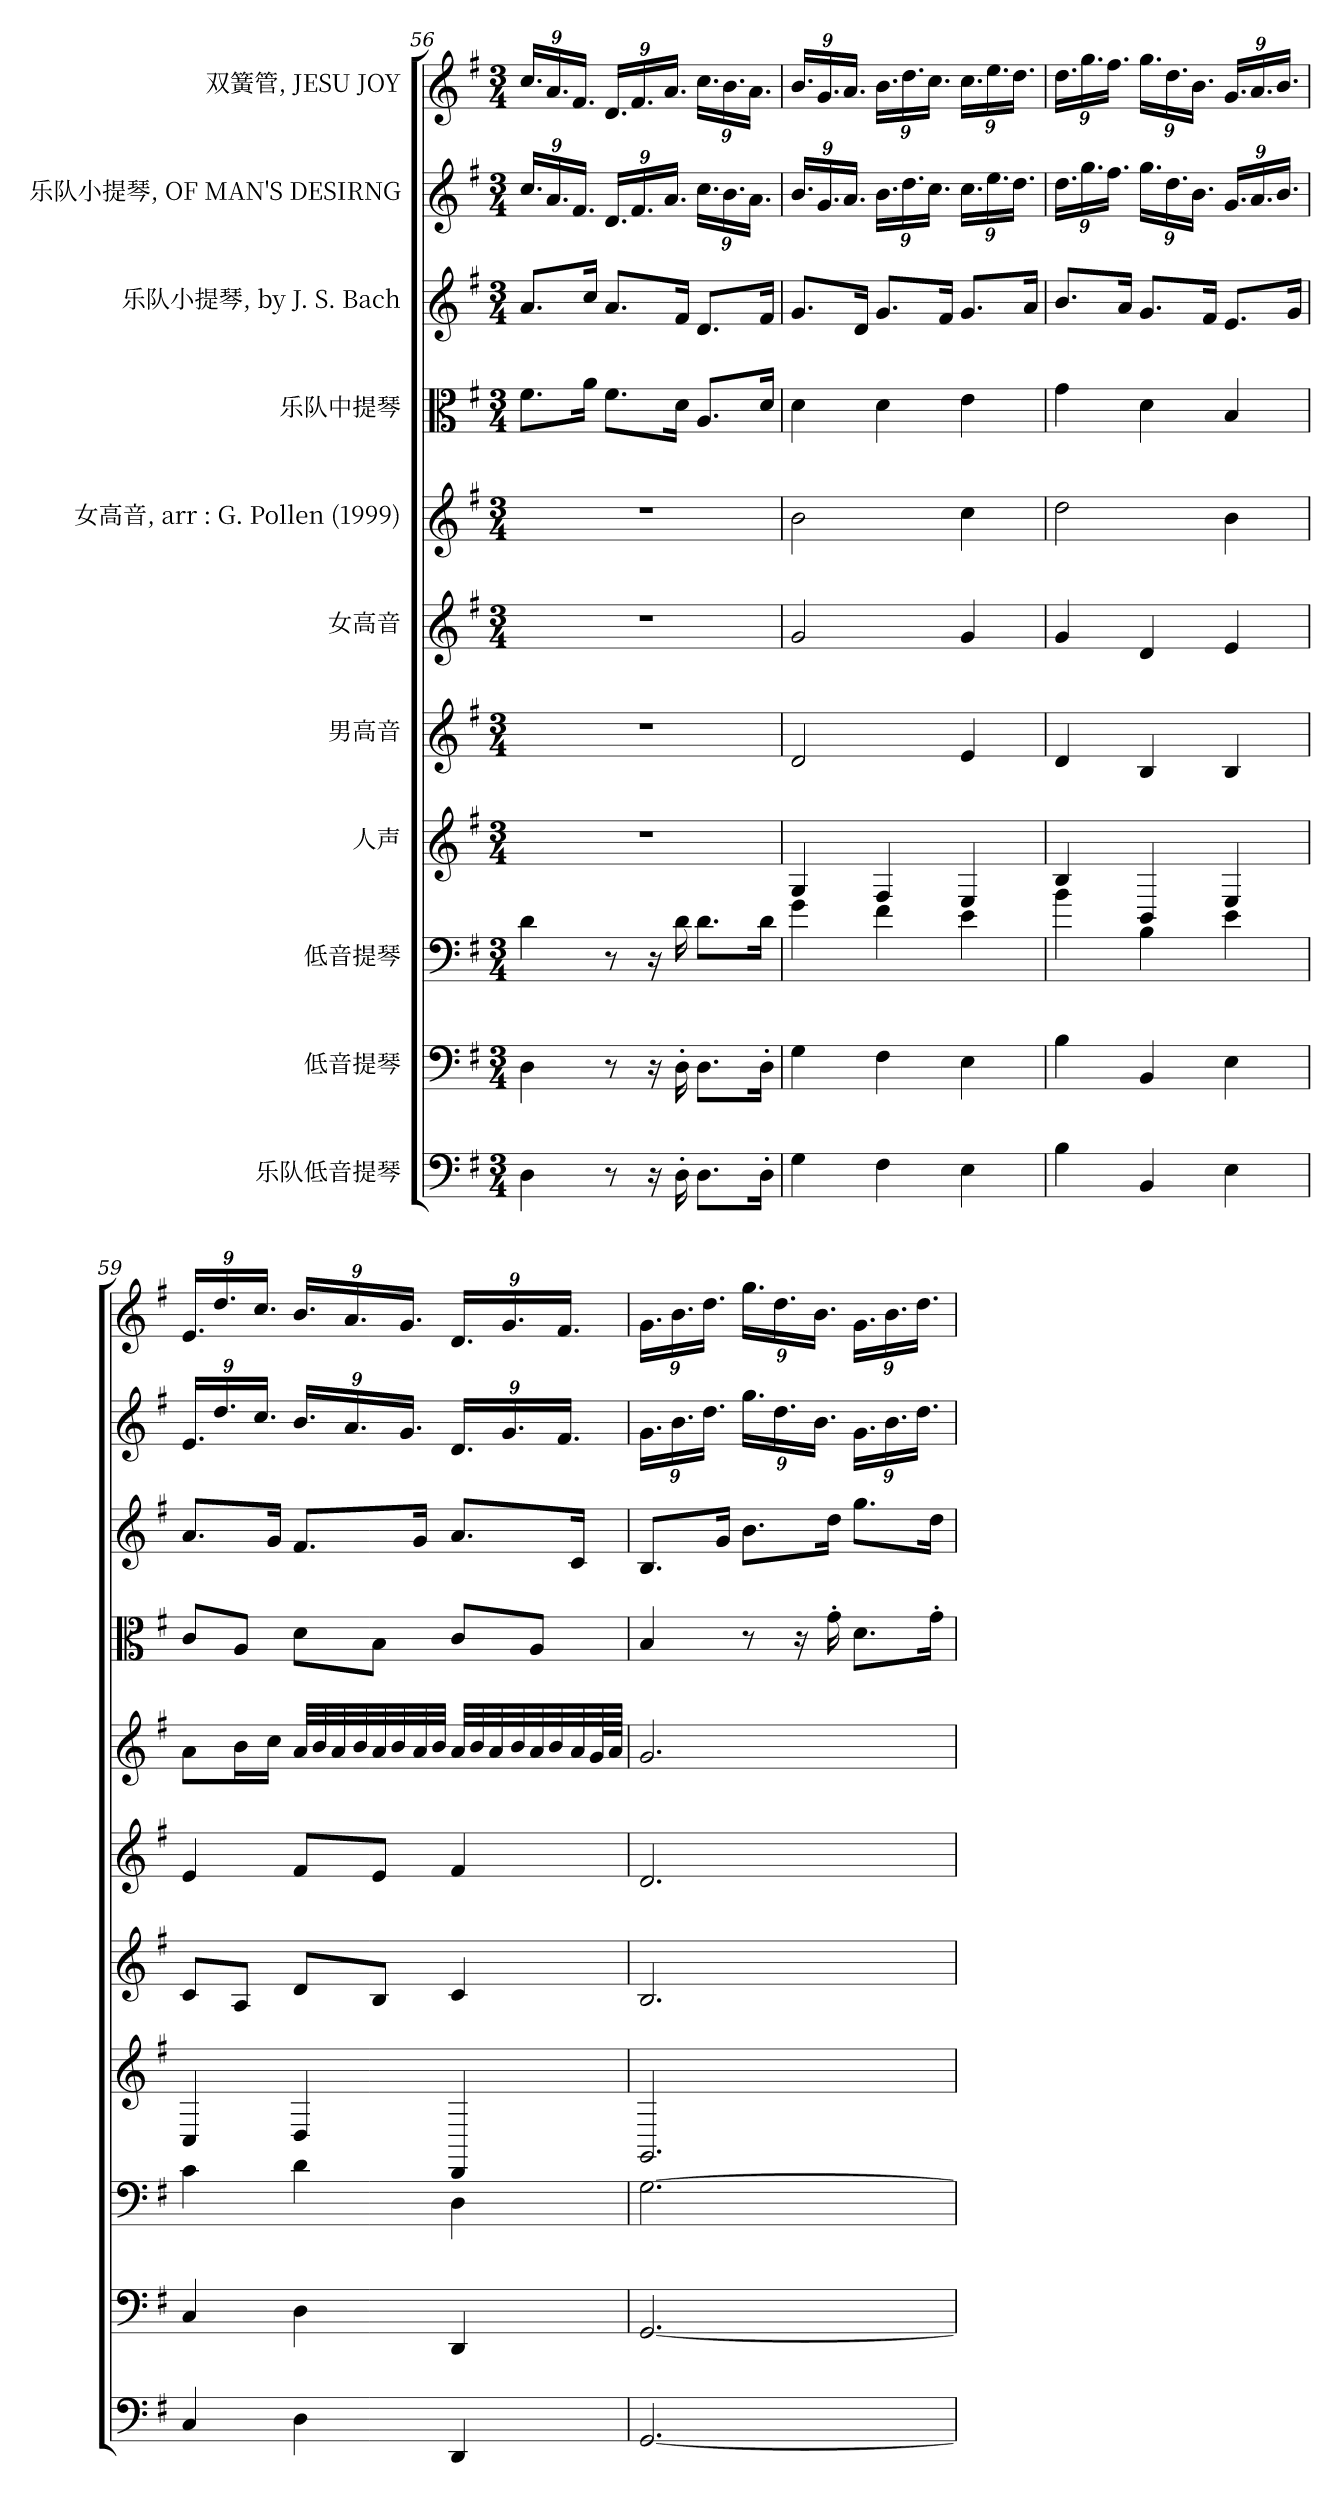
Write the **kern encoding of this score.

**kern	**kern	**kern	**kern	**kern	**kern	**kern	**kern	**kern	**kern	**kern
*part11	*part10	*part9	*part8	*part7	*part6	*part5	*part4	*part3	*part2	*part1
*staff11	*staff10	*staff9	*staff8	*staff7	*staff6	*staff5	*staff4	*staff3	*staff2	*staff1
*I"乐队低音提琴	*I"低音提琴	*I"低音提琴	*I"人声	*I"男高音	*I"女高音	*I"女高音, arr : G. Pollen (1999)	*I"乐队中提琴	*I"乐队小提琴, by J. S. Bach	*I"乐队小提琴, OF MAN'S DESIRNG	*I"双簧管, JESU JOY
!!LO:PB:g=z
*clefF4	*clefF4	*clefF4	*clefG2	*clefG2	*clefG2	*clefG2	*clefC3	*clefG2	*clefG2	*clefG2
*ITrd7c12	*ITrd7c12	*ITrd7c12	*	*	*	*	*	*	*	*
*k[f#]	*k[f#]	*k[f#]	*k[f#]	*k[f#]	*k[f#]	*k[f#]	*k[f#]	*k[f#]	*k[f#]	*k[f#]
*M3/4	*M3/4	*M3/4	*M3/4	*M3/4	*M3/4	*M3/4	*M3/4	*M3/4	*M3/4	*M3/4
*	*	*	*	*	*	*	*	*	*Xbrackettup	*Xbrackettup
=56	=56	=56	=56	=56	=56	=56	=56	=56	=56	=56
4DD\	4DD\	4D\	2.r	2.r	2.r	2.r	8.f#\L	8.a/L	18.cc/LL	18.cc/LL
.	.	.	.	.	.	.	.	.	18.a/	18.a/
.	.	.	.	.	.	.	.	.	18.f#/JJ	18.f#/JJ
.	.	.	.	.	.	.	16a\Jk	16cc/Jk	.	.
8r	8r	8r	.	.	.	.	8.f#\L	8.a/L	18.d/LL	18.d/LL
.	.	.	.	.	.	.	.	.	18.f#/	18.f#/
16r	16r	16r	.	.	.	.	.	.	.	.
.	.	.	.	.	.	.	.	.	18.a/JJ	18.a/JJ
16DD'\	16DD'\	16D\	.	.	.	.	16d\Jk	16f#/Jk	.	.
8.DD\L	8.DD\L	8.D\L	.	.	.	.	8.A/L	8.d/L	18.cc\LL	18.cc\LL
.	.	.	.	.	.	.	.	.	18.b\	18.b\
.	.	.	.	.	.	.	.	.	18.a\JJ	18.a\JJ
16DD'\Jk	16DD'\Jk	16D\Jk	.	.	.	.	16d/Jk	16f#/Jk	.	.
=57	=57	=57	=57	=57	=57	=57	=57	=57	=57	=57
4GG\	4GG\	4G\	4G/	2d/	2g/	2b\	4d\	8.g/L	18.b/LL	18.b/LL
.	.	.	.	.	.	.	.	.	18.g/	18.g/
.	.	.	.	.	.	.	.	.	18.a/JJ	18.a/JJ
.	.	.	.	.	.	.	.	16d/Jk	.	.
4FF#\	4FF#\	4F#\	4F#/	.	.	.	4d\	8.g/L	18.b\LL	18.b\LL
.	.	.	.	.	.	.	.	.	18.dd\	18.dd\
.	.	.	.	.	.	.	.	.	18.cc\JJ	18.cc\JJ
.	.	.	.	.	.	.	.	16f#/Jk	.	.
4EE\	4EE\	4E\	4E/	4e/	4g/	4cc\	4e\	8.g/L	18.cc\LL	18.cc\LL
.	.	.	.	.	.	.	.	.	18.ee\	18.ee\
.	.	.	.	.	.	.	.	.	18.dd\JJ	18.dd\JJ
.	.	.	.	.	.	.	.	16a/Jk	.	.
=58	=58	=58	=58	=58	=58	=58	=58	=58	=58	=58
4BB\	4BB\	4B\	4B/	4d/	4g/	2dd\	4g\	8.b/L	18.dd\LL	18.dd\LL
.	.	.	.	.	.	.	.	.	18.gg\	18.gg\
.	.	.	.	.	.	.	.	.	18.ff#\JJ	18.ff#\JJ
.	.	.	.	.	.	.	.	16a/Jk	.	.
4BBB/	4BBB/	4BB\	4BB/	4B/	4d/	.	4d\	8.g/L	18.gg\LL	18.gg\LL
.	.	.	.	.	.	.	.	.	18.dd\	18.dd\
.	.	.	.	.	.	.	.	.	18.b\JJ	18.b\JJ
.	.	.	.	.	.	.	.	16f#/Jk	.	.
4EE\	4EE\	4E\	4E/	4B/	4e/	4b\	4B/	8.e/L	18.g/LL	18.g/LL
.	.	.	.	.	.	.	.	.	18.a/	18.a/
.	.	.	.	.	.	.	.	.	18.b/JJ	18.b/JJ
.	.	.	.	.	.	.	.	16g/Jk	.	.
!!LO:PB:g=z
=59	=59	=59	=59	=59	=59	=59	=59	=59	=59	=59
4CC/	4CC/	4C\	4C/	8c/L	4e/	8a\L	8c/L	8.a/L	18.e/LL	18.e/LL
.	.	.	.	.	.	.	.	.	18.dd/	18.dd/
.	.	.	.	8A/J	.	16b\L	8A/J	.	.	.
.	.	.	.	.	.	.	.	.	18.cc/JJ	18.cc/JJ
.	.	.	.	.	.	16cc\JJ	.	16g/Jk	.	.
4DD\	4DD\	4D\	4D/	8d/L	8f#/L	32a/LLL	8d\L	8.f#/L	18.b/LL	18.b/LL
.	.	.	.	.	.	32b/	.	.	.	.
.	.	.	.	.	.	32a/	.	.	.	.
.	.	.	.	.	.	.	.	.	18.a/	18.a/
.	.	.	.	.	.	32b/	.	.	.	.
.	.	.	.	8B/J	8e/J	32a/	8B\J	.	.	.
.	.	.	.	.	.	32b/	.	.	.	.
.	.	.	.	.	.	.	.	.	18.g/JJ	18.g/JJ
.	.	.	.	.	.	32a/	.	16g/Jk	.	.
.	.	.	.	.	.	32b/JJJ	.	.	.	.
4DDD/	4DDD/	4DD\	4DD/	4c/	4f#/	32a/LLL	8c/L	8.a/L	18.d/LL	18.d/LL
.	.	.	.	.	.	32b/	.	.	.	.
.	.	.	.	.	.	32a/	.	.	.	.
.	.	.	.	.	.	.	.	.	18.g/	18.g/
.	.	.	.	.	.	32b/	.	.	.	.
.	.	.	.	.	.	32a/	8A/J	.	.	.
.	.	.	.	.	.	32b/	.	.	.	.
.	.	.	.	.	.	.	.	.	18.f#/JJ	18.f#/JJ
.	.	.	.	.	.	32a/	.	16c/Jk	.	.
.	.	.	.	.	.	64g/L	.	.	.	.
.	.	.	.	.	.	64a/JJJJ	.	.	.	.
=60	=60	=60	=60	=60	=60	=60	=60	=60	=60	=60
[2.GGG/	[2.GGG/	[2.GG\	2.GG/	2.B/	2.d/	2.g/	4B/	8.B/L	18.g\LL	18.g\LL
.	.	.	.	.	.	.	.	.	18.b\	18.b\
.	.	.	.	.	.	.	.	.	18.dd\JJ	18.dd\JJ
.	.	.	.	.	.	.	.	16g/Jk	.	.
.	.	.	.	.	.	.	8r	8.b\L	18.gg\LL	18.gg\LL
.	.	.	.	.	.	.	.	.	18.dd\	18.dd\
.	.	.	.	.	.	.	16r	.	.	.
.	.	.	.	.	.	.	.	.	18.b\JJ	18.b\JJ
.	.	.	.	.	.	.	16g'\	16dd\Jk	.	.
.	.	.	.	.	.	.	8.d\L	8.gg\L	18.g\LL	18.g\LL
.	.	.	.	.	.	.	.	.	18.b\	18.b\
.	.	.	.	.	.	.	.	.	18.dd\JJ	18.dd\JJ
.	.	.	.	.	.	.	16g'\Jk	16dd\Jk	.	.
=	=	=	=	=	=	=	=	=	=	=
*-	*-	*-	*-	*-	*-	*-	*-	*-	*-	*-
